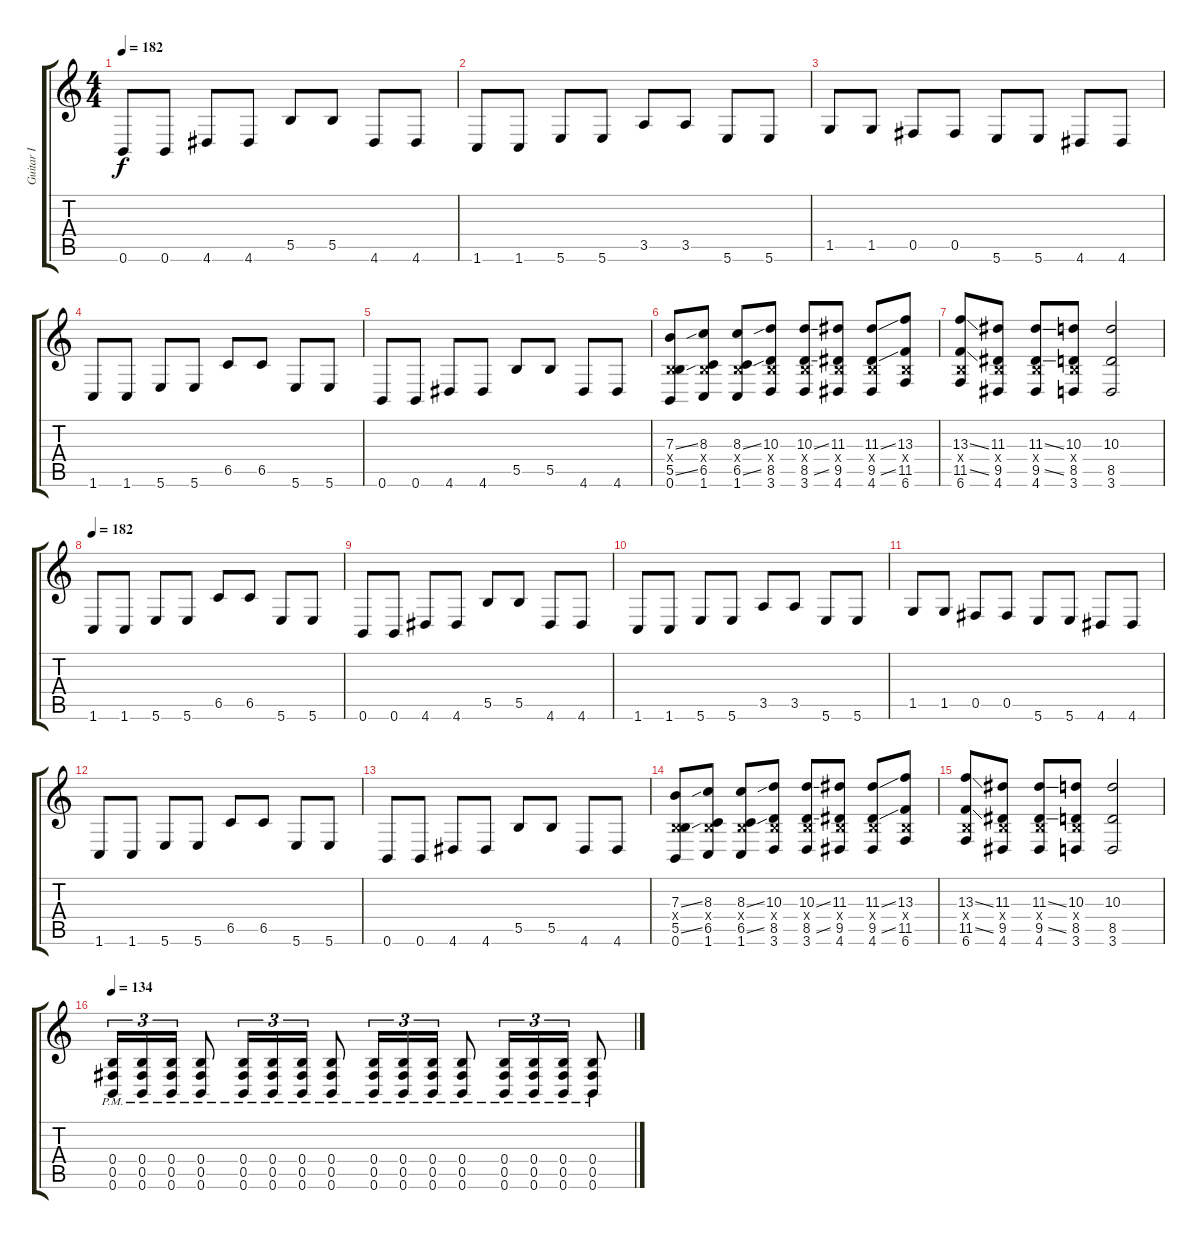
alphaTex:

\track ("Guitar I" "Guitar I") {instrument distortionguitar}
\staff {score tabs}
\tuning (Db4 Ab3 E3 B2 Gb2 B1) {hide}
\ts (4 4)
\tempo 182
\clef g2
\ks c
0.6.8{dy f} 0.6.8 4.6.8 4.6.8 5.5.8 5.5.8 4.6.8 4.6.8 |
1.6.8 1.6.8 5.6.8 5.6.8 3.5.8 3.5.8 5.6.8 5.6.8 |
1.5.8 1.5.8 0.5.8 0.5.8 5.6.8 5.6.8 4.6.8 4.6.8 |
1.6.8 1.6.8 5.6.8 5.6.8 6.5.8 6.5.8 5.6.8 5.6.8 |
0.6.8 0.6.8 4.6.8 4.6.8 5.5.8 5.5.8 4.6.8 4.6.8 |
(7.3{ss} 0.4{x} 5.5{ss} 0.6).8 (8.3 0.4{x} 6.5 1.6).8 (8.3{ss} 0.4{x} 6.5{ss} 1.6).8 (10.3 0.4{x} 8.5 3.6).8 (10.3{ss} 0.4{x} 8.5{ss} 3.6).8 (11.3 0.4{x} 9.5 4.6).8 (11.3{ss} 0.4{x} 9.5{ss} 4.6).8 (13.3 0.4{x} 11.5 6.6).8 |
(13.3{ss} 0.4{x} 11.5{ss} 6.6).8 (11.3 0.4{x} 9.5 4.6).8 (11.3{ss} 0.4{x} 9.5{ss} 4.6).8 (10.3 0.4{x} 8.5 3.6).8 (10.3 8.5 3.6).2 |
\tempo 182
1.6.8 1.6.8 5.6.8 5.6.8 6.5.8 6.5.8 5.6.8 5.6.8 |
0.6.8 0.6.8 4.6.8 4.6.8 5.5.8 5.5.8 4.6.8 4.6.8 |
1.6.8 1.6.8 5.6.8 5.6.8 3.5.8 3.5.8 5.6.8 5.6.8 |
1.5.8 1.5.8 0.5.8 0.5.8 5.6.8 5.6.8 4.6.8 4.6.8 |
1.6.8 1.6.8 5.6.8 5.6.8 6.5.8 6.5.8 5.6.8 5.6.8 |
0.6.8 0.6.8 4.6.8 4.6.8 5.5.8 5.5.8 4.6.8 4.6.8 |
(7.3{ss} 0.4{x} 5.5{ss} 0.6).8 (8.3 0.4{x} 6.5 1.6).8 (8.3{ss} 0.4{x} 6.5{ss} 1.6).8 (10.3 0.4{x} 8.5 3.6).8 (10.3{ss} 0.4{x} 8.5{ss} 3.6).8 (11.3 0.4{x} 9.5 4.6).8 (11.3{ss} 0.4{x} 9.5{ss} 4.6).8 (13.3 0.4{x} 11.5 6.6).8 |
(13.3{ss} 0.4{x} 11.5{ss} 6.6).8 (11.3 0.4{x} 9.5 4.6).8 (11.3{ss} 0.4{x} 9.5{ss} 4.6).8 (10.3 0.4{x} 8.5 3.6).8 (10.3 8.5 3.6).2 |
\section ("" "")
\tempo 134
(0.4{pm} 0.5{pm} 0.6{pm}).16{tu (3 2)} (0.4{pm} 0.5{pm} 0.6{pm}).16{tu (3 2)} (0.4{pm} 0.5{pm} 0.6{pm}).16{tu (3 2)} (0.4{pm} 0.5{pm} 0.6{pm}).8 (0.4{pm} 0.5{pm} 0.6{pm}).16{tu (3 2)} (0.4{pm} 0.5{pm} 0.6{pm}).16{tu (3 2)} (0.4{pm} 0.5{pm} 0.6{pm}).16{tu (3 2)} (0.4{pm} 0.5{pm} 0.6{pm}).8 (0.4{pm} 0.5{pm} 0.6{pm}).16{tu (3 2)} (0.4{pm} 0.5{pm} 0.6{pm}).16{tu (3 2)} (0.4{pm} 0.5{pm} 0.6{pm}).16{tu (3 2)} (0.4{pm} 0.5{pm} 0.6{pm}).8 (0.4{pm} 0.5{pm} 0.6{pm}).16{tu (3 2)} (0.4{pm} 0.5{pm} 0.6{pm}).16{tu (3 2)} (0.4{pm} 0.5{pm} 0.6{pm}).16{tu (3 2)} (0.4{pm} 0.5{pm} 0.6{pm}).8
